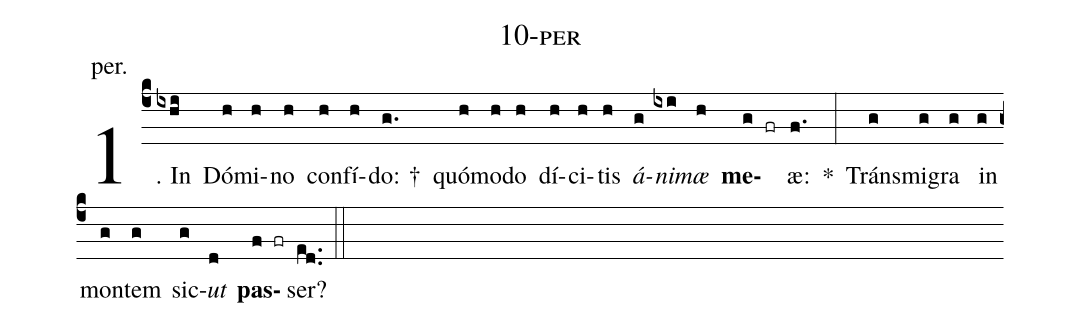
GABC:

name: 10-per;
annotation: per.;
%%
(c4)1. In(ixhi) Dó(h)mi(h)no(h) con(h)fí(h)do: †(g.) quó(h)mo(h)do(h) dí(h)ci(h)tis(h) <i>á</i>(g)<i>ni</i>(ixi)<i>mæ</i>(h) <b>me</b>(g fr)æ:(f.) *(:) Tráns(g)mi(g)gra(g) in(g) mon(g)tem(g) sic(g)<i>ut</i>(d) <b>pas</b>(f fr)ser?(ed..) (::)
